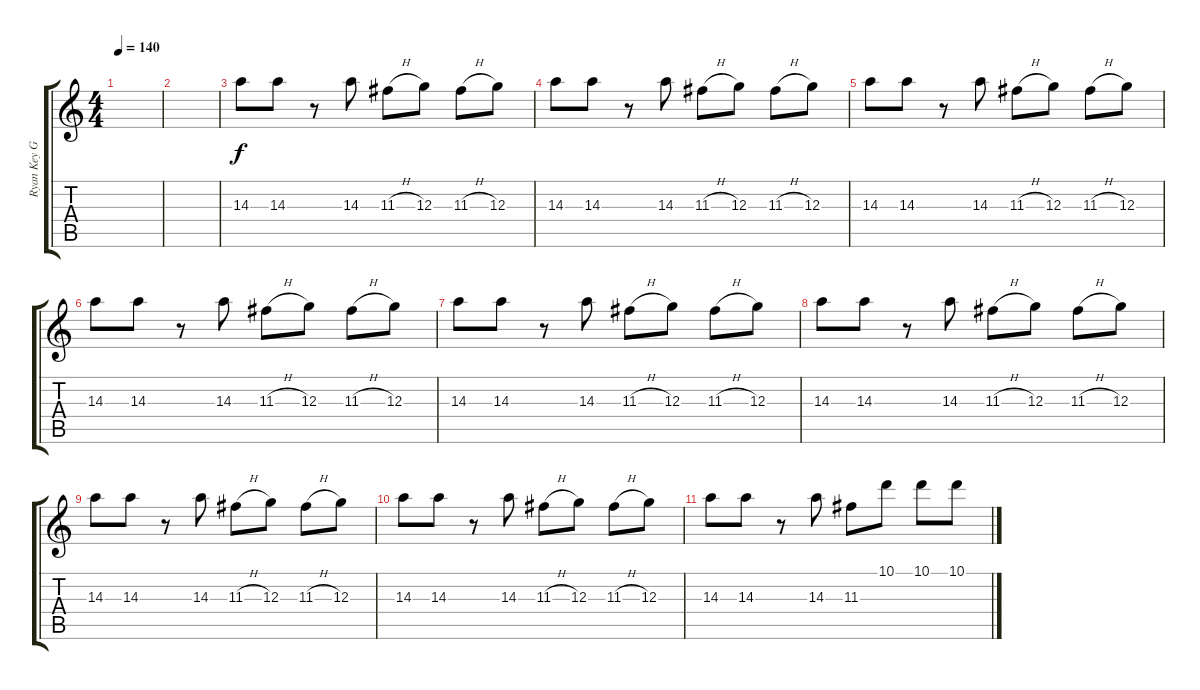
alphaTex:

\track ("Ryan Key Guitar 1" "Ryan Key G") {instrument distortionguitar}
\staff {score tabs}
\tuning (E4 B3 G3 D3 A2 D2) {hide}
\ts (4 4)
\tempo 140
\clef g2
\ks c
|
|
14.3.8 14.3.8 r.8 14.3.8 11.3{h}.8 12.3.8 11.3{h}.8 12.3.8 |
14.3.8 14.3.8 r.8 14.3.8 11.3{h}.8 12.3.8 11.3{h}.8 12.3.8 |
14.3.8 14.3.8 r.8 14.3.8 11.3{h}.8 12.3.8 11.3{h}.8 12.3.8 |
14.3.8 14.3.8 r.8 14.3.8 11.3{h}.8 12.3.8 11.3{h}.8 12.3.8 |
14.3.8 14.3.8 r.8 14.3.8 11.3{h}.8 12.3.8 11.3{h}.8 12.3.8 |
14.3.8 14.3.8 r.8 14.3.8 11.3{h}.8 12.3.8 11.3{h}.8 12.3.8 |
14.3.8 14.3.8 r.8 14.3.8 11.3{h}.8 12.3.8 11.3{h}.8 12.3.8 |
14.3.8 14.3.8 r.8 14.3.8 11.3{h}.8 12.3.8 11.3{h}.8 12.3.8 |
14.3.8 14.3.8 r.8 14.3.8 11.3.8 10.1.8 10.1.8 10.1.8
